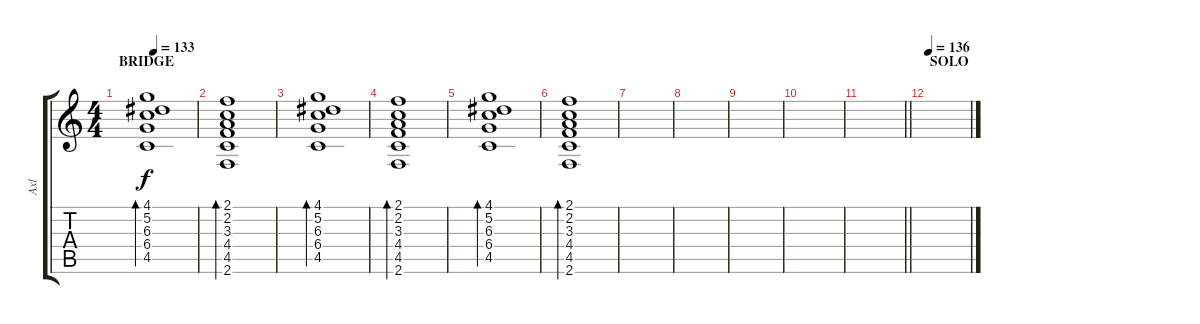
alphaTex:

\track ("Axl" "Axl") {instrument acousticguitarsteel}
\staff {score tabs}
\tuning (Eb4 Bb3 Gb3 Db3 Ab2 Eb2) {hide}
\ts (4 4)
\section ("" "BRIDGE")
\tempo 133
\clef g2
\ks c
(4.1 5.2 6.3 6.4 4.5).1{bd 60 dy f} |
(2.1 2.2 3.3 4.4 4.5 2.6).1{bd 60} |
(4.1 5.2 6.3 6.4 4.5).1{bd 60} |
(2.1 2.2 3.3 4.4 4.5 2.6).1{bd 60} |
(4.1 5.2 6.3 6.4 4.5).1{bd 60} |
(2.1 2.2 3.3 4.4 4.5 2.6).1{bd 60} |
|
|
|
|
\barLineRight lightlight
|
\section ("" "SOLO")
\tempo 136
